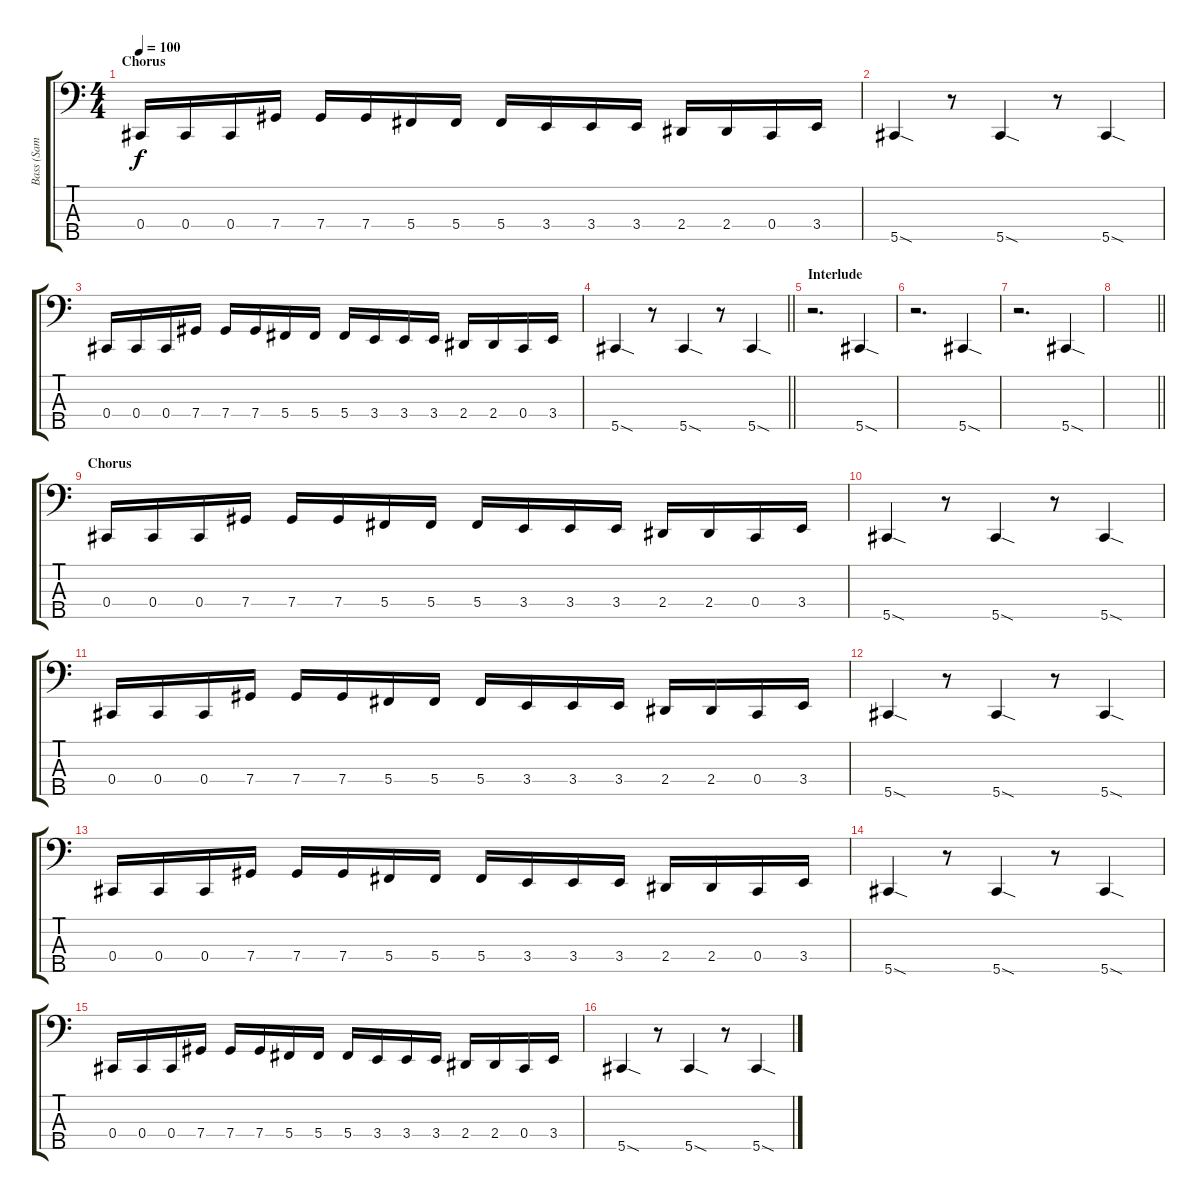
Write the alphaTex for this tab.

\track ("Bass (Sam Rivers)" "Bass (Sam ") {instrument electricbassfinger}
\staff {score tabs}
\tuning (E2 B1 Gb1 Db1 Ab0) {hide}
\ts (4 4)
\section ("" "Chorus")
\tempo 100
\clef f4
\ks c
0.4.16{dy f} 0.4.16 0.4.16 7.4.16 7.4.16 7.4.16 5.4.16 5.4.16 5.4.16 3.4.16 3.4.16 3.4.16 2.4.16 2.4.16 0.4.16 3.4.16 |
5.5{sod}.4 r.8 5.5{sod}.4 r.8 5.5{sod}.4 |
0.4.16 0.4.16 0.4.16 7.4.16 7.4.16 7.4.16 5.4.16 5.4.16 5.4.16 3.4.16 3.4.16 3.4.16 2.4.16 2.4.16 0.4.16 3.4.16 |
\barLineRight lightlight
5.5{sod}.4 r.8 5.5{sod}.4 r.8 5.5{sod}.4 |
\section ("" "Interlude")
r.2{d} 5.5{sod}.4 |
r.2{d} 5.5{sod}.4 |
r.2{d} 5.5{sod}.4 |
\barLineRight lightlight
|
\section ("" "Chorus")
0.4.16 0.4.16 0.4.16 7.4.16 7.4.16 7.4.16 5.4.16 5.4.16 5.4.16 3.4.16 3.4.16 3.4.16 2.4.16 2.4.16 0.4.16 3.4.16 |
5.5{sod}.4 r.8 5.5{sod}.4 r.8 5.5{sod}.4 |
0.4.16 0.4.16 0.4.16 7.4.16 7.4.16 7.4.16 5.4.16 5.4.16 5.4.16 3.4.16 3.4.16 3.4.16 2.4.16 2.4.16 0.4.16 3.4.16 |
5.5{sod}.4 r.8 5.5{sod}.4 r.8 5.5{sod}.4 |
0.4.16 0.4.16 0.4.16 7.4.16 7.4.16 7.4.16 5.4.16 5.4.16 5.4.16 3.4.16 3.4.16 3.4.16 2.4.16 2.4.16 0.4.16 3.4.16 |
5.5{sod}.4 r.8 5.5{sod}.4 r.8 5.5{sod}.4 |
0.4.16 0.4.16 0.4.16 7.4.16 7.4.16 7.4.16 5.4.16 5.4.16 5.4.16 3.4.16 3.4.16 3.4.16 2.4.16 2.4.16 0.4.16 3.4.16 |
5.5{sod}.4 r.8 5.5{sod}.4 r.8 5.5{sod}.4
